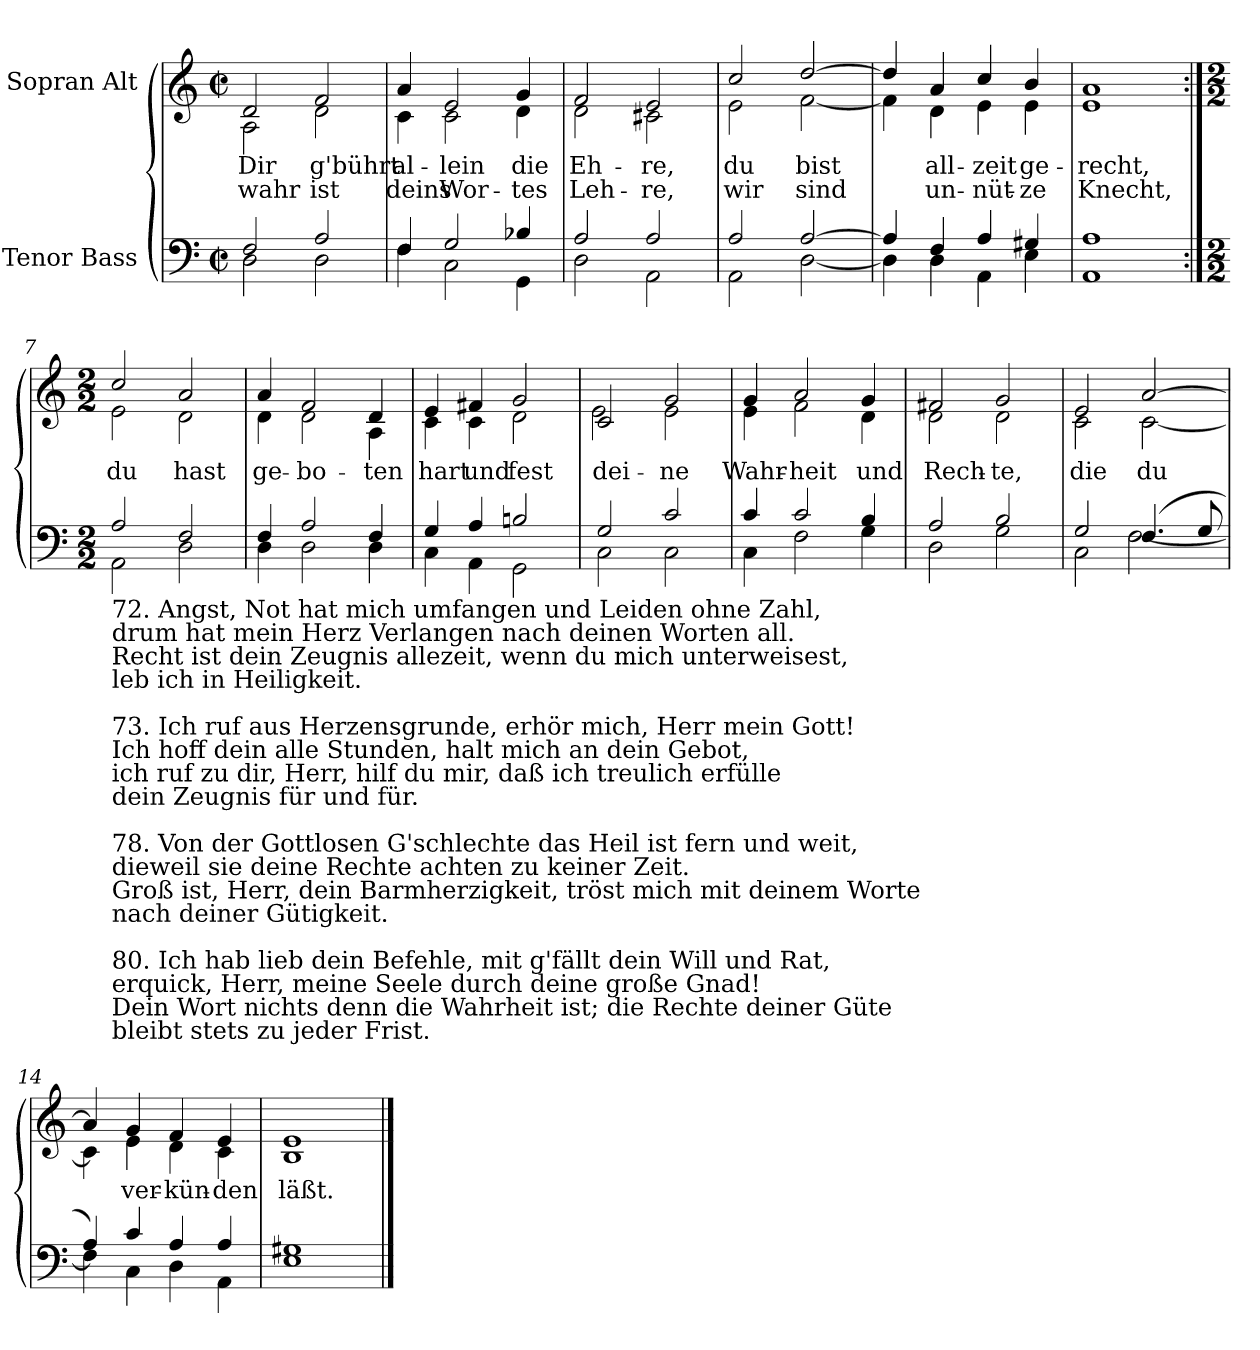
**kern	**kern	**text	**text
*part2	*part1	*part1	*part1
*staff2	*staff1	*staff1	*staff1
*I"Tenor Bass	*I"Sopran Alt	*	*
*clefF4	*clefG2	*	*
*k[]	*k[]	*	*
*C:	*C:	*	*
*M2/2	*M2/2	*	*
*met(c|)	*met(c|)	*	*
=1	=1	=1	=1
*^	*	*	*
!	!	!LO:TX:a:cj:t=Cornelius Becker\n(1561-1604)	!	!
!	!	!LO:TX:a:cj:t=Psalm 119, part 7, SWV 223	!	!
!	!	!LO:TX:a:cj:t=Heinrich Schütz\n(1585-1672)	!	!
!	!	!	!LO:LY:b	!LO:LY:b
*	*	*^	*	*
2F/	2D\	2d/	2A\	Dir	wahr
!	!	!	!	!LO:LY:b	!LO:LY:b
2A/	2D\	2f/	2d\	g'bührt	ist
=2	=2	=2	=2	=2	=2
!	!	!	!	!LO:LY:b	!LO:LY:b
4F/	4F\	4a/	4c\	al-	-deins
!	!	!	!	!LO:LY:b	!LO:LY:b
2G/	2C\	2e/	2c\	lein	Wor-
!	!	!	!	!LO:LY:b	!LO:LY:b
4B-X/	4GG\	4g/	4d\	-die	tes
=3	=3	=3	=3	=3	=3
!	!	!	!	!LO:LY:b	!LO:LY:b
2A/	2D\	2f/	2d\	Eh-	-Leh-
!	!	!	!	!LO:LY:b	!LO:LY:b
2A/	2AA\	2e/	2c#X\	-re,	re,
=4	=4	=4	=4	=4	=4
!	!	!	!	!LO:LY:b	!LO:LY:b
2A/	2AA\	2cc/	2e\	du	wir
!	!	!	!	!LO:LY:b	!LO:LY:b
[2A/	[2D\	[2dd/	[2f\	bist	sind
=5	=5	=5	=5	=5	=5
4A/]	4D\]	4dd/]	4f\]	.	.
!	!	!	!	!LO:LY:b	!LO:LY:b
4F/	4D\	4a/	4d\	all-	-un-
!	!	!	!	!LO:LY:b	!LO:LY:b
4A/	4AA\	4cc/	4e\	-zeit	nüt-
!	!	!	!	!LO:LY:b	!LO:LY:b
4G#X/	4E\	4b/	4e\	-ge-	-ze
=6	=6	=6	=6	=6	=6
!	!	!	!	!LO:LY:b	!LO:LY:b
1A/	1AA\	1a/	1e\	recht,	Knecht,
!!LO:LB:g=z	!!
=7:|!	=7:|!	=7:|!	=7:|!	=7:|!	=7:|!
*M2/2	*	*M2/2	*	*	*
!LO:TX:b:t=72. Angst, Not hat mich umfangen und Leiden ohne Zahl,\ndrum hat mein Herz Verlangen nach deinen Worten all.\nRecht ist dein Zeugnis allezeit, wenn du mich unterweisest,\nleb ich in Heiligkeit.\n\n73. Ich ruf aus Herzensgrunde, erhör mich, Herr mein Gott!\nIch hoff dein alle Stunden, halt mich an dein Gebot,\nich ruf zu dir, Herr, hilf du mir, daß ich treulich erfülle\ndein Zeugnis für und für.\n\n78. Von der Gottlosen G'schlechte das Heil ist fern und weit,\ndieweil sie deine Rechte achten zu keiner Zeit.\nGroß ist, Herr, dein Barmherzigkeit, tröst mich mit deinem Worte\nnach deiner Gütigkeit.\n\n80. Ich hab lieb dein Befehle, mit g'fällt dein Will und Rat,\nerquick, Herr, meine Seele durch deine große Gnad!\nDein Wort nichts denn die Wahrheit ist; die Rechte deiner Güte\nbleibt stets zu jeder Frist.	!	!	!	!	!
!	!	!	!	!LO:LY:b	!
2A/	2AA\	2cc/	2e\	du	.
!	!	!	!	!LO:LY:b	!
2F/	2D\	2a/	2d\	hast	.
=8	=8	=8	=8	=8	=8
!	!	!	!	!LO:LY:b	!
4F/	4D\	4a/	4d\	ge-	.
!	!	!	!	!LO:LY:b	!
2A/	2D\	2f/	2d\	-bo-	.
!	!	!	!	!LO:LY:b	!
4F/	4D\	4d/	4A\	-ten	.
=9	=9	=9	=9	=9	=9
!	!	!	!	!LO:LY:b	!
4G/	4C\	4e/	4c\	hart	.
!	!	!	!	!LO:LY:b	!
4A/	4AA\	4f#X/	4c\	und	.
!	!	!	!	!LO:LY:b	!
2Bn/	2GG\	2g/	2d\	fest	.
=10	=10	=10	=10	=10	=10
!	!	!	!	!LO:LY:b	!
2G/	2C\	2c/	2e\	dei-	.
!	!	!	!	!LO:LY:b	!
2c/	2C\	2g/	2e\	-ne	.
=11	=11	=11	=11	=11	=11
!	!	!	!	!LO:LY:b	!
4c/	4C\	4g/	4e\	Wahr-	.
!	!	!	!	!LO:LY:b	!
2c/	2F\	2a/	2f\	-heit	.
!	!	!	!	!LO:LY:b	!
4B/	4G\	4g/	4d\	und	.
=12	=12	=12	=12	=12	=12
!	!	!	!	!LO:LY:b	!
2A/	2D\	2f#X/	2d\	Rech-	.
!	!	!	!	!LO:LY:b	!
2B/	2G\	2g/	2d\	-te,	.
=13	=13	=13	=13	=13	=13
!	!	!	!	!LO:LY:b	!
2G/	2C\	2e/	2c\	die	.
!	!	!	!	!LO:LY:b	!
(>4.F/	[2F\	[2a/	[2c\	du	.
8G/	.	.	.	.	.
=14	=14	=14	=14	=14	=14
4A/)	4F\]	4a/]	4c\]	.	.
!	!	!	!	!LO:LY:b	!
4c/	4C\	4g/	4e\	ver-	.
!	!	!	!	!LO:LY:b	!
4A/	4D\	4f/	4d\	-kün-	.
!	!	!	!	!LO:LY:b	!
4A/	4AA\	4e/	4c\	-den	.
=15	=15	=15	=15	=15	=15
!	!	!	!	!LO:LY:b	!
1G#X/	1E\	1e/	1B\	läßt.	.
*v	*v	*	*	*	*
*	*v	*v	*	*
==	==	==	==
*-	*-	*-	*-
